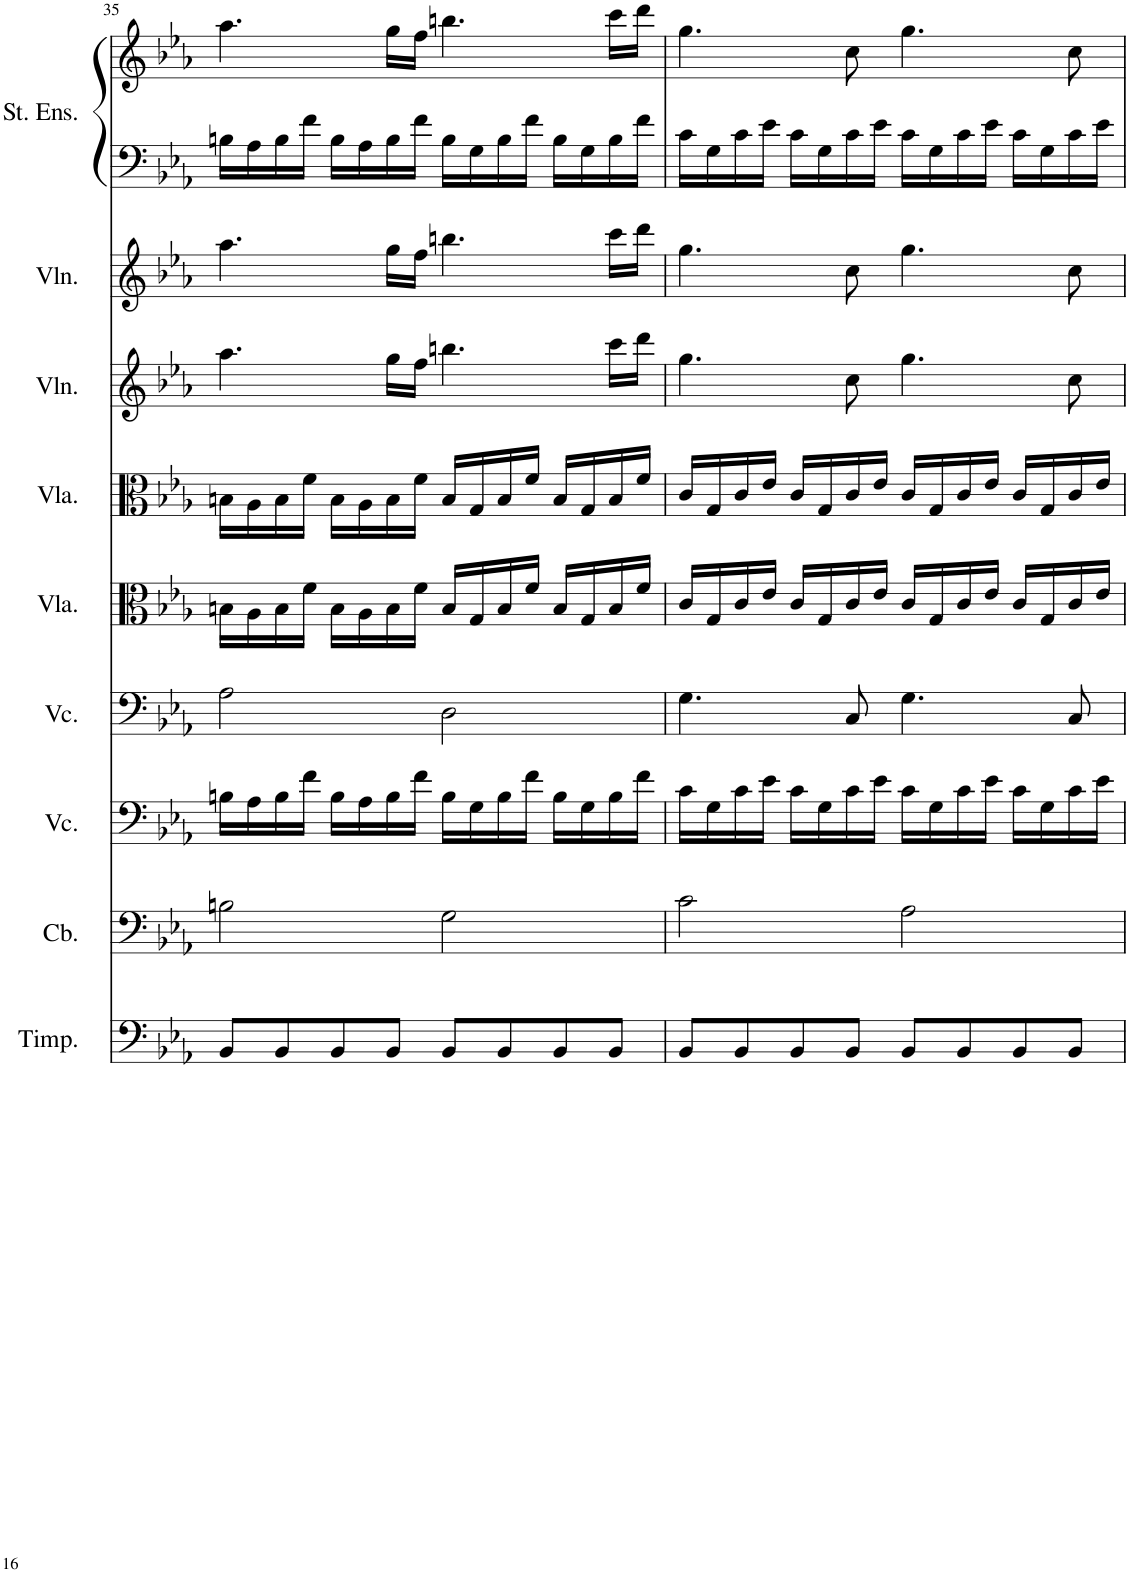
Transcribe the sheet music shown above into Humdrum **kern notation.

**kern	**kern	**kern	**kern	**kern	**kern	**kern	**kern	**kern	**kern
*part9	*part8	*part7	*part6	*part5	*part4	*part3	*part2	*part1	*part1
*staff10	*staff9	*staff8	*staff7	*staff6	*staff5	*staff4	*staff3	*staff2	*staff1
*I"Timpani	*I"Contrabass	*I"Cello 2	*I"Cello 1	*I"Viola 2	*I"Viola	*I"Violin 2	*I"Violin	*I"Strings	*
*I'Timp.	*I'Cb.	*	*	*I'Vla.	*I'Vla.	*I'Vln.	*I'Vln.	*	*
!!LO:PB:g=z
*clefF4	*clefF4	*clefF4	*clefF4	*clefC3	*clefC3	*clefG2	*clefG2	*clefF4	*clefG2
*	*Trd7c12	*	*	*	*	*	*	*	*
*k[b-e-a-]	*k[b-e-a-]	*k[b-e-a-]	*k[b-e-a-]	*k[b-e-a-]	*k[b-e-a-]	*k[b-e-a-]	*k[b-e-a-]	*k[b-e-a-]	*k[b-e-a-]
*M4/4	*M4/4	*M4/4	*M4/4	*M4/4	*M4/4	*M4/4	*M4/4	*M4/4	*M4/4
=35	=35	=35	=35	=35	=35	=35	=35	=35	=35
8BB-/L	2Bn\	16Bn\LL	2A-\	16Bn\LL	16Bn\LL	4.aa-\	4.aa-\	16Bn\LL	4.aa-\
.	.	16A-\	.	16A-\	16A-\	.	.	16A-\	.
8BB-/	.	16B\	.	16B\	16B\	.	.	16B\	.
.	.	16f\JJ	.	16f\JJ	16f\JJ	.	.	16f\JJ	.
8BB-/	.	16B\LL	.	16B\LL	16B\LL	.	.	16B\LL	.
.	.	16A-\	.	16A-\	16A-\	.	.	16A-\	.
8BB-/J	.	16B\	.	16B\	16B\	16gg\LL	16gg\LL	16B\	16gg\LL
.	.	16f\JJ	.	16f\JJ	16f\JJ	16ff\JJ	16ff\JJ	16f\JJ	16ff\JJ
8BB-/L	2G\	16B\LL	2D\	16B/LL	16B/LL	4.bbn\	4.bbn\	16B\LL	4.bbn\
.	.	16G\	.	16G/	16G/	.	.	16G\	.
8BB-/	.	16B\	.	16B/	16B/	.	.	16B\	.
.	.	16f\JJ	.	16f/JJ	16f/JJ	.	.	16f\JJ	.
8BB-/	.	16B\LL	.	16B/LL	16B/LL	.	.	16B\LL	.
.	.	16G\	.	16G/	16G/	.	.	16G\	.
8BB-/J	.	16B\	.	16B/	16B/	16ccc\LL	16ccc\LL	16B\	16ccc\LL
.	.	16f\JJ	.	16f/JJ	16f/JJ	16ddd\JJ	16ddd\JJ	16f\JJ	16ddd\JJ
=36	=36	=36	=36	=36	=36	=36	=36	=36	=36
8BB-/L	2c\	16c\LL	4.G\	16c/LL	16c/LL	4.gg\	4.gg\	16c\LL	4.gg\
.	.	16G\	.	16G/	16G/	.	.	16G\	.
8BB-/	.	16c\	.	16c/	16c/	.	.	16c\	.
.	.	16e-\JJ	.	16e-/JJ	16e-/JJ	.	.	16e-\JJ	.
8BB-/	.	16c\LL	.	16c/LL	16c/LL	.	.	16c\LL	.
.	.	16G\	.	16G/	16G/	.	.	16G\	.
8BB-/J	.	16c\	8C/	16c/	16c/	8cc\	8cc\	16c\	8cc\
.	.	16e-\JJ	.	16e-/JJ	16e-/JJ	.	.	16e-\JJ	.
8BB-/L	2A-\	16c\LL	4.G\	16c/LL	16c/LL	4.gg\	4.gg\	16c\LL	4.gg\
.	.	16G\	.	16G/	16G/	.	.	16G\	.
8BB-/	.	16c\	.	16c/	16c/	.	.	16c\	.
.	.	16e-\JJ	.	16e-/JJ	16e-/JJ	.	.	16e-\JJ	.
8BB-/	.	16c\LL	.	16c/LL	16c/LL	.	.	16c\LL	.
.	.	16G\	.	16G/	16G/	.	.	16G\	.
8BB-/J	.	16c\	8C/	16c/	16c/	8cc\	8cc\	16c\	8cc\
.	.	16e-\JJ	.	16e-/JJ	16e-/JJ	.	.	16e-\JJ	.
=	=	=	=	=	=	=	=	=	=
*-	*-	*-	*-	*-	*-	*-	*-	*-	*-
